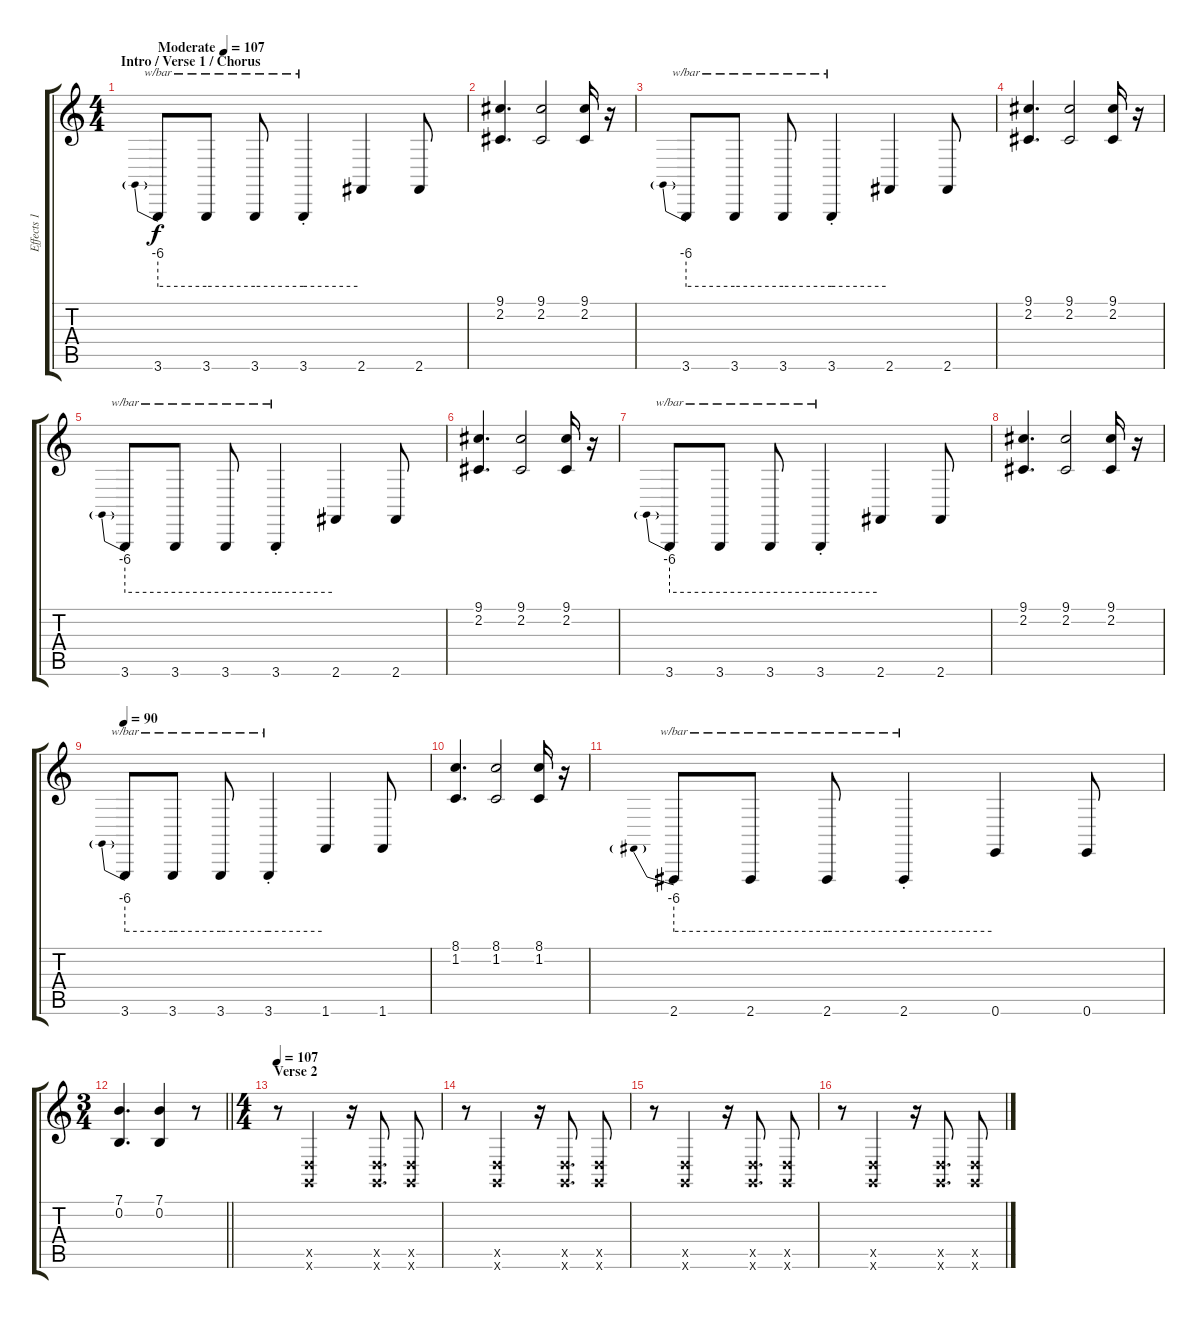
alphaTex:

\track ("Effects 1" "Effects 1") {instrument lead1square}
\staff {score tabs}
\tuning (E4 B3 G3 D3 A2 E2) {hide}
\ts (4 4)
\section ("" "Intro / Verse 1 / Chorus")
\tempo (107 "Moderate")
\clef g2
\ks c
3.6.8{tbe (predive default 0 -24 60 -24) dy f instrument lead1square} 3.6.8{tbe (hold default 0 -24 60 -24)} 3.6.8{tbe (hold default 0 -24 60 -24)} 3.6{st}.4{tbe (hold default 0 -24 60 -24)} 2.6.4{instrument pad6metallic} 2.6.8 |
(9.1 2.2).4{d volume 5} (9.1 2.2).2 (9.1 2.2).16 r.16 |
3.6.8{tbe (predive default 0 -24 60 -24) volume 8 instrument lead1square} 3.6.8{tbe (hold default 0 -24 60 -24)} 3.6.8{tbe (hold default 0 -24 60 -24)} 3.6{st}.4{tbe (hold default 0 -24 60 -24)} 2.6.4{instrument pad6metallic} 2.6.8 |
(9.1 2.2).4{d volume 5} (9.1 2.2).2 (9.1 2.2).16 r.16 |
3.6.8{tbe (predive default 0 -24 60 -24) volume 8 instrument lead1square} 3.6.8{tbe (hold default 0 -24 60 -24)} 3.6.8{tbe (hold default 0 -24 60 -24)} 3.6{st}.4{tbe (hold default 0 -24 60 -24)} 2.6.4{instrument pad6metallic} 2.6.8 |
(9.1 2.2).4{d volume 5} (9.1 2.2).2 (9.1 2.2).16 r.16 |
3.6.8{tbe (predive default 0 -24 60 -24) volume 8 instrument lead1square} 3.6.8{tbe (hold default 0 -24 60 -24)} 3.6.8{tbe (hold default 0 -24 60 -24)} 3.6{st}.4{tbe (hold default 0 -24 60 -24)} 2.6.4{instrument pad6metallic} 2.6.8 |
(9.1 2.2).4{d volume 5} (9.1 2.2).2 (9.1 2.2).16 r.16 |
\tempo 90
3.6.8{tbe (predive default 0 -24 60 -24) volume 8 instrument lead1square} 3.6.8{tbe (hold default 0 -24 60 -24)} 3.6.8{tbe (hold default 0 -24 60 -24)} 3.6{st}.4{tbe (hold default 0 -24 60 -24)} 1.6.4{instrument pad6metallic} 1.6.8 |
(8.1 1.2).4{d volume 5} (8.1 1.2).2 (8.1 1.2).16 r.16 |
2.6.8{tbe (predive default 0 -24 60 -24) volume 8 instrument lead1square} 2.6.8{tbe (hold default 0 -24 60 -24)} 2.6.8{tbe (hold default 0 -24 60 -24)} 2.6{st}.4{tbe (hold default 0 -24 60 -24)} 0.6.4{instrument pad6metallic} 0.6.8 |
\ts (3 4)
\barLineRight lightlight
(7.1 0.2).4{d volume 5} (7.1 0.2).4 r.8 |
\ts (4 4)
\section ("" "Verse 2")
\tempo 107
r.8 (5.5{x} 3.6{x}).2{volume 13 instrument electricguitarclean} r.16 (5.5{x} 3.6{x}).8{d} (5.5{x} 3.6{x}).8 |
r.8 (5.5{x} 3.6{x}).2 r.16 (5.5{x} 3.6{x}).8{d} (5.5{x} 3.6{x}).8 |
r.8 (5.5{x} 3.6{x}).2 r.16 (5.5{x} 3.6{x}).8{d} (5.5{x} 3.6{x}).8 |
r.8 (5.5{x} 3.6{x}).2 r.16 (5.5{x} 3.6{x}).8{d} (5.5{x} 3.6{x}).8
